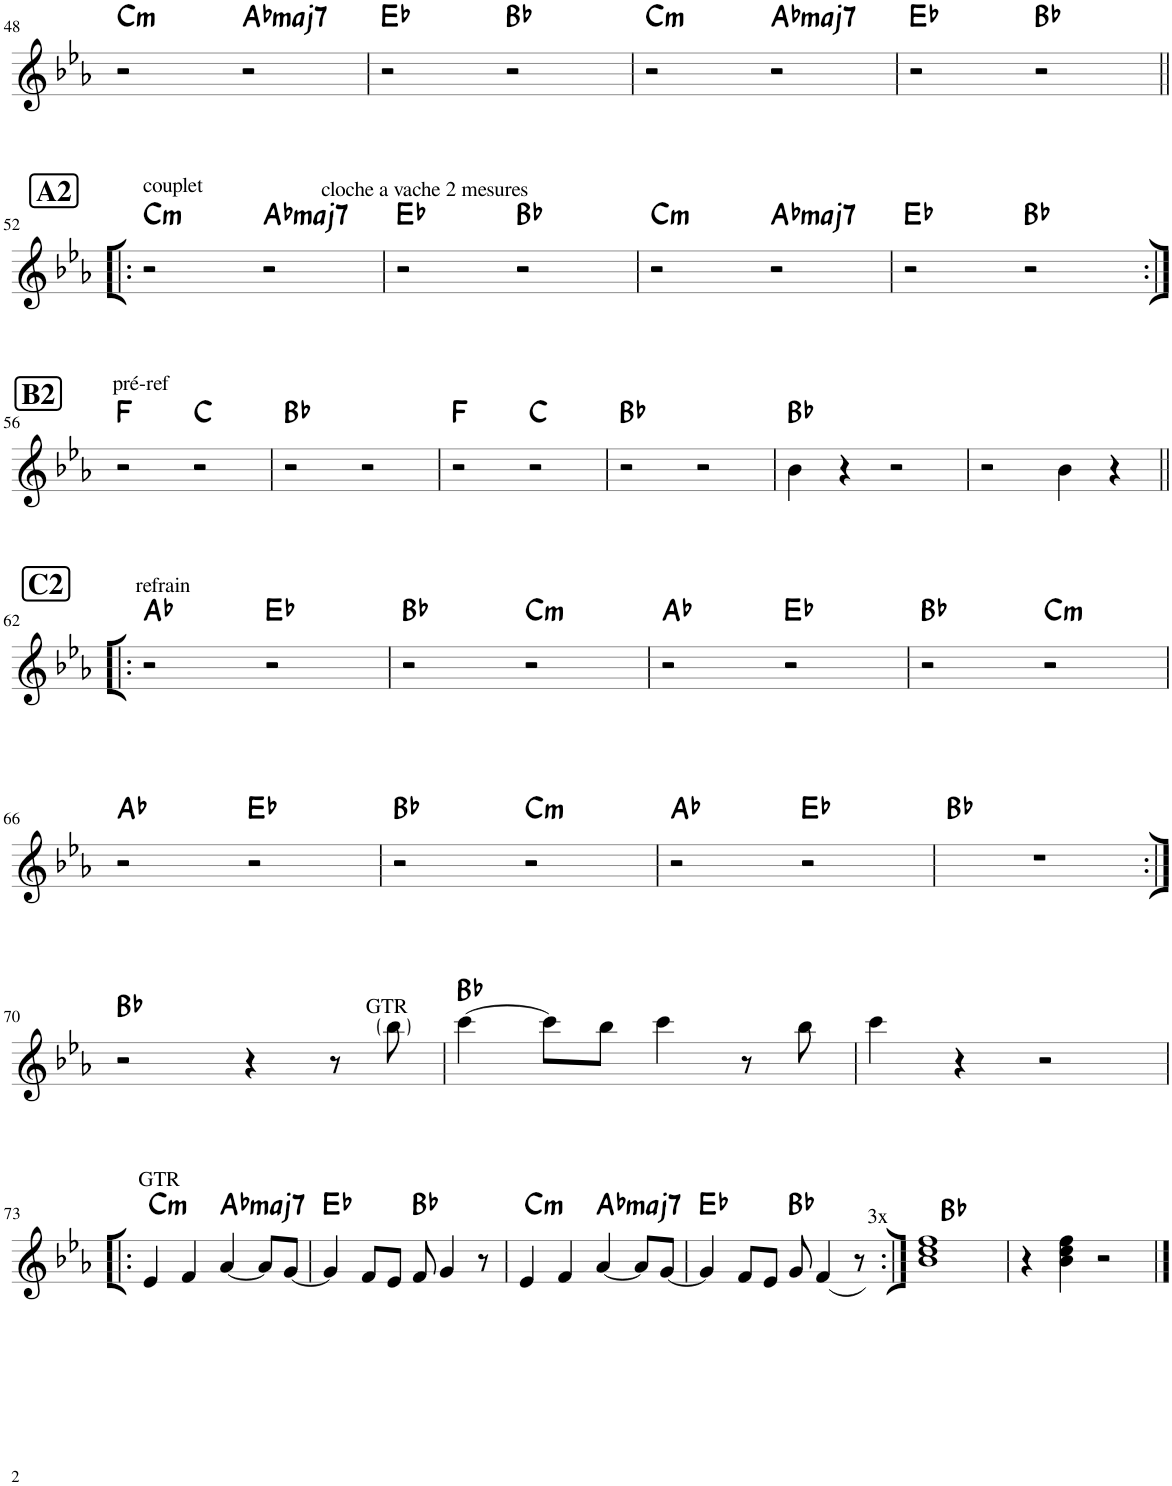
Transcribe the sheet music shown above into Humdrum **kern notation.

**kern	**harte
*part1	*part1
*staff1	*
*I"Piano	*
*I'Pno.	*
!!LO:PB:g=z
*clefG2	*
*k[b-e-a-]	*
*M4/4	*
=48	=48
!	!LO:H:kt=m
2r	C:min
!	!LO:H:kt=maj7
2r	Ab:maj7
=49	=49
2r	Eb:maj
2r	Bb:maj
=50	=50
!	!LO:H:kt=m
2r	C:min
!	!LO:H:kt=maj7
2r	Ab:maj7
=51	=51
2r	Eb:maj
2r	Bb:maj
!!LO:LB:g=z
!!LO:REH:place=s1:a:B:cj:fs=14:t=A2
=52!|:	=52!|:
!LO:TX:a:t=cloche a vache 2 mesures	!
!LO:TX:a:t=couplet	!LO:H:kt=m
2r	C:min
!	!LO:H:kt=maj7
2r	Ab:maj7
=53	=53
2r	Eb:maj
2r	Bb:maj
=54	=54
!	!LO:H:kt=m
2r	C:min
!	!LO:H:kt=maj7
2r	Ab:maj7
=55	=55
2r	Eb:maj
2r	Bb:maj
!!LO:LB:g=z
!!LO:REH:place=s1:a:B:cj:fs=14:t=B2
=56:|!	=56:|!
!LO:TX:a:t=pré-ref	!
2r	F:maj
2r	C:maj
=57	=57
2r	Bb:maj
2r	.
=58	=58
2r	F:maj
2r	C:maj
=59	=59
2r	Bb:maj
2r	.
=60	=60
4b-\	Bb:maj
4r	.
2r	.
=61	=61
2r	.
4b-\	.
4r	.
!!LO:LB:g=z
!!LO:REH:place=s1:a:B:cj:fs=14:t=C2
=62!|:	=62!|:
!LO:TX:a:t=refrain	!
2r	Ab:maj
2r	Eb:maj
=63	=63
2r	Bb:maj
!	!LO:H:kt=m
2r	C:min
=64	=64
2r	Ab:maj
2r	Eb:maj
=65	=65
2r	Bb:maj
!	!LO:H:kt=m
2r	C:min
!!LO:LB:g=z
=66	=66
2r	Ab:maj
2r	Eb:maj
=67	=67
2r	Bb:maj
!	!LO:H:kt=m
2r	C:min
=68	=68
2r	Ab:maj
2r	Eb:maj
=69	=69
1r	Bb:maj
!!LO:LB:g=z
=70:|!	=70:|!
2r	Bb:maj
4r	.
8r	.
!LO:TX:a:t=GTR	!
8bb-\	.
=71	=71
[4ccc\	Bb:maj
8ccc\L]	.
8bb-\J	.
4ccc\	.
8r	.
8bb-\	.
=72	=72
4ccc\	.
4r	.
2r	.
!!LO:LB:g=z
=73!|:	=73!|:
!LO:TX:a:t=GTR	!LO:H:kt=m
4e-/	C:min
4f/	.
!	!LO:H:kt=maj7
[4a-/	Ab:maj7
8a-/L]	.
[8g/J	.
=74	=74
4g/]	Eb:maj
8f/L	.
8e-/J	.
8f/	Bb:maj
4g/	.
8r	.
=75	=75
!	!LO:H:kt=m
4e-/	C:min
4f/	.
!	!LO:H:kt=maj7
[4a-/	Ab:maj7
8a-/L]	.
[8g/J	.
=76	=76
4g/]	Eb:maj
8f/L	.
8e-/J	.
8g/	Bb:maj
(4f/	.
!LO:TX:a:t=3x	!
8r)	.
=77:|!	=77:|!
1b- 1dd 1ff	Bb:maj
=78	=78
4r	.
4b-\ 4dd\ 4ff\	.
2r	.
==	==
*-	*-
